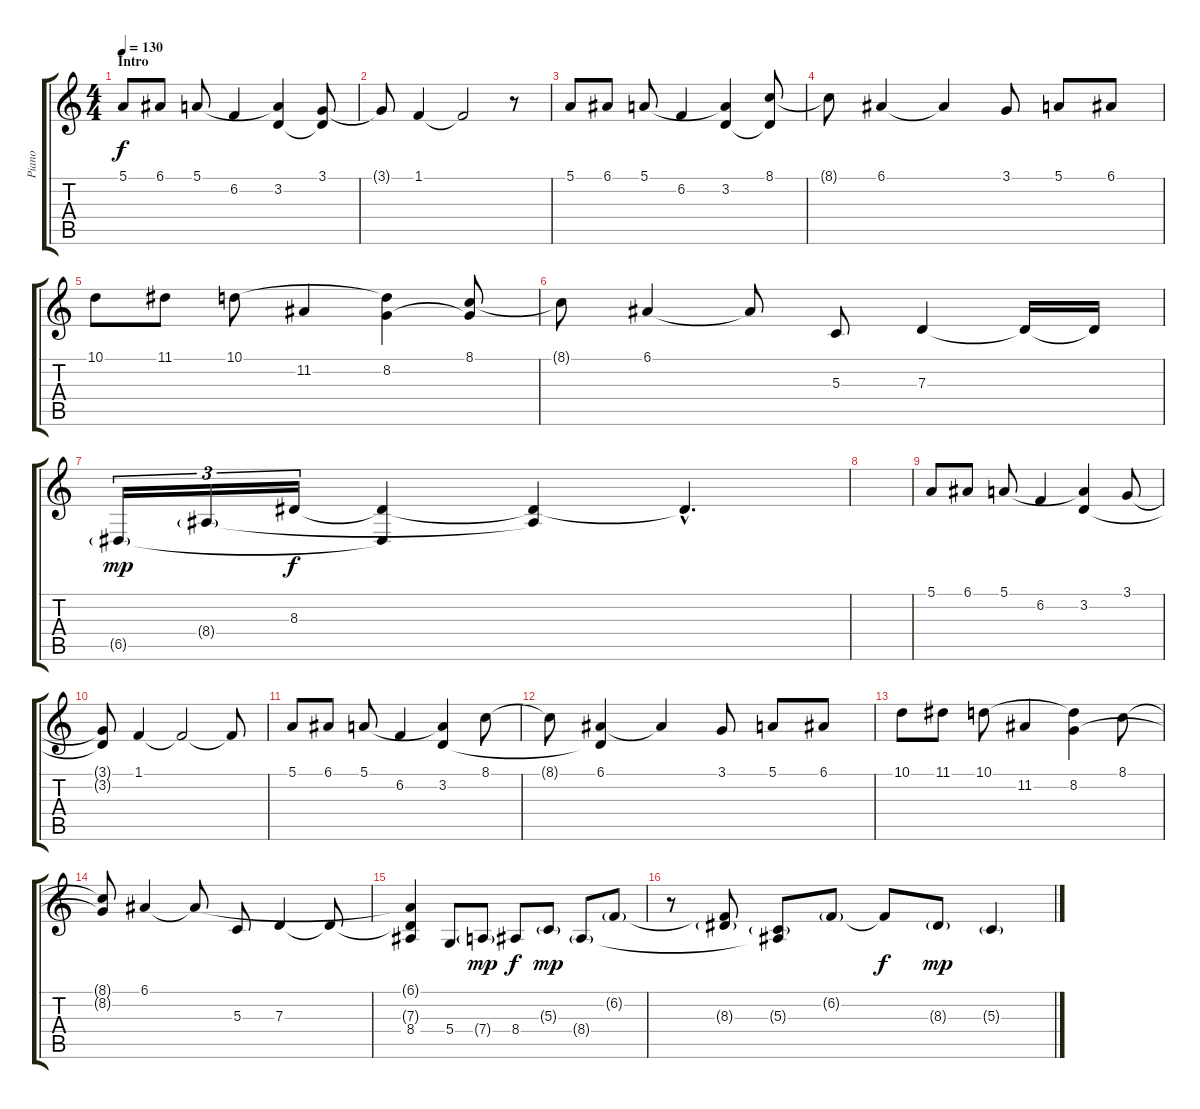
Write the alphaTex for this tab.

\track ("Piano" "Piano") {instrument acousticgrandpiano}
\staff {score tabs}
\tuning (E4 B3 G3 D3 A2 E2) {hide}
\ts (4 4)
\section ("" "Intro")
\tempo 130
\clef g2
\ks c
5.1.8{dy f instrument acousticgrandpiano} 6.1.8 5.1.8 6.2.4 (5.1{t} 3.2).4 (3.1 3.2{t}).8 |
3.1{t}.8 1.1.4 1.1{t}.2 r.8 |
5.1.8 6.1.8 5.1.8 6.2.4 (5.1{t} 3.2).4 (8.1 3.2{t}).8 |
8.1{t}.8 6.1.4 6.1{t}.4 3.1.8 5.1.8 6.1.8 |
10.1.8 11.1.8 10.1.8 11.2.4 (10.1{t} 8.2).4 (8.1 8.2{t}).8 |
8.1{t}.8 6.1.4 6.1{t}.8 5.3.8 7.3.4 7.3{t}.16 7.3{t}.16 |
6.5{g}.16{tu (3 2) dy mp} 8.4{g}.16{tu (3 2)} 8.3.16{tu (3 2) dy f} (8.3{t} 6.5{t}).4 (8.3{t} 8.4{t}).4 8.3{hac t}.4{d} |
|
5.1.8{volume 16 balance 8} 6.1.8 5.1.8 6.2.4 (5.1{t} 3.2).4 3.1.8 |
(3.1{t} 3.2{t}).8 1.1.4 1.1{t}.2 1.1{t}.8 |
5.1.8 6.1.8 5.1.8 6.2.4 (5.1{t} 3.2).4 8.1.8 |
8.1{t}.8 (6.1 3.2{t}).4 6.1{t}.4 3.1.8 5.1.8 6.1.8 |
10.1.8 11.1.8 10.1.8 11.2.4 (10.1{t} 8.2).4 8.1.8 |
(8.1{t} 8.2{t}).8 6.1.4 6.1{t}.8 5.3.8 7.3.4 7.3{t}.8 |
(6.1{t} 7.3{t} 8.4).4 5.4.8 7.4{g}.8{dy mp} 8.4.8{dy f} 5.3{g}.8{dy mp} 8.4{g}.8 6.2{g}.8 |
r.8 (6.2{t} 8.3{g}).8 (5.3{g} 8.4{t}).8 6.2{g}.8 6.2{t}.8{dy f} 8.3{g}.8{dy mp} 5.3{g}.4
